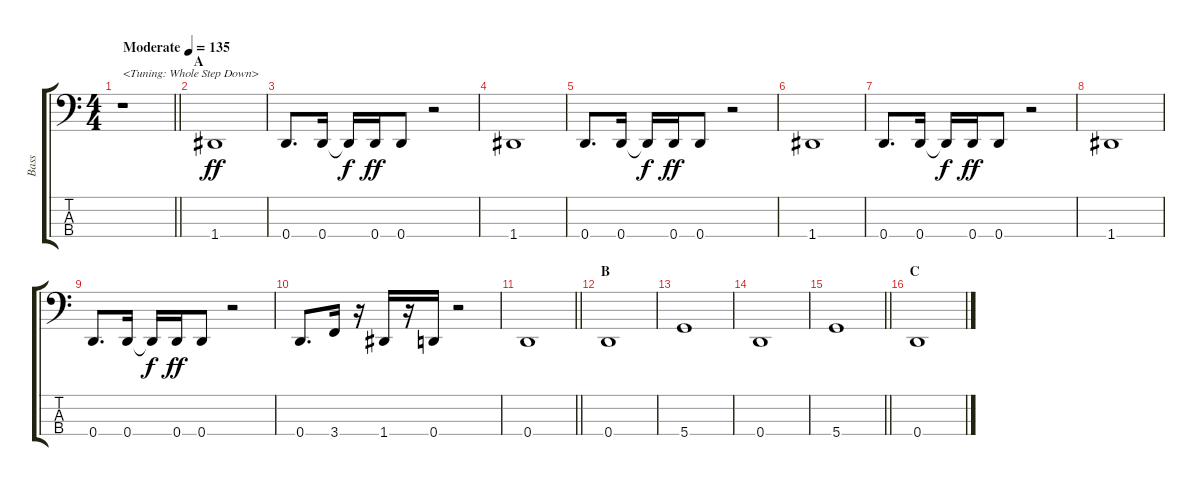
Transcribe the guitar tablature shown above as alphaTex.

\track ("Bass" "Bass") {instrument electricbasspick}
\staff {score tabs}
\tuning (F2 C2 G1 D1) {hide}
\ts (4 4)
\tempo (135 "Moderate")
\clef f4
\barLineRight lightlight
\ks c
r.1{txt "<Tuning: Whole Step Down>" dy ff instrument electricbasspick} |
\section ("" "A")
1.4.1 |
0.4.8{d} 0.4.16 0.4{t}.16{dy f} 0.4.16{dy ff} 0.4.8 r.2 |
1.4.1 |
0.4.8{d} 0.4.16 0.4{t}.16{dy f} 0.4.16{dy ff} 0.4.8 r.2 |
1.4.1 |
0.4.8{d} 0.4.16 0.4{t}.16{dy f} 0.4.16{dy ff} 0.4.8 r.2 |
1.4.1 |
0.4.8{d} 0.4.16 0.4{t}.16{dy f} 0.4.16{dy ff} 0.4.8 r.2 |
0.4.8{d} 3.4.16 r.16 1.4.16 r.16 0.4.16 r.2 |
\barLineRight lightlight
0.4.1 |
\section ("" "B")
0.4.1 |
5.4.1 |
0.4.1 |
\barLineRight lightlight
5.4.1 |
\section ("" "C")
0.4.1
